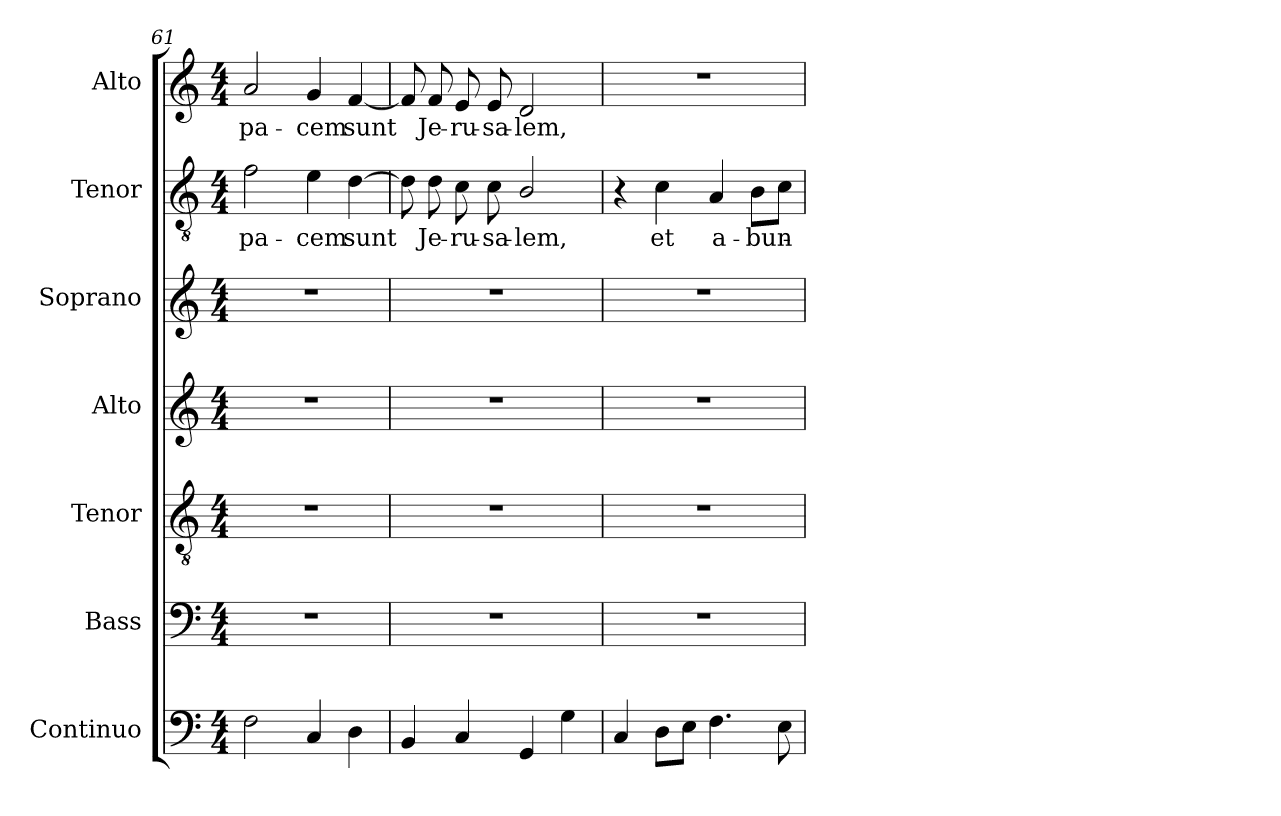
**kern	**kern	**kern	**kern	**kern	**kern	**text	**kern	**text
*part7	*part6	*part5	*part4	*part3	*part2	*part2	*part1	*part1
*staff7	*staff6	*staff5	*staff4	*staff3	*staff2	*staff2	*staff1	*staff1
*I"Continuo	*I"Bass	*I"Tenor	*I"Alto	*I"Soprano	*I"Tenor	*	*I"Alto	*
*I'Cont.	*I'B.	*I'T.	*I'A.	*I'S.	*I'T.	*	*I'A.	*
!!LO:LB:g=z
*clefF4	*clefF4	*clefGv2	*clefG2	*clefG2	*clefGv2	*	*clefG2	*
*	*	*ITrd7c12	*	*	*ITrd7c12	*	*	*
*k[]	*k[]	*k[]	*k[]	*k[]	*k[]	*	*k[]	*
*C:	*C:	*C:	*C:	*C:	*C:	*	*C:	*
*M4/4	*M4/4	*M4/4	*M4/4	*M4/4	*M4/4	*	*M4/4	*
=61	=61	=61	=61	=61	=61	=61	=61	=61
!	!	!	!	!	!	!LO:LY:b:color=#000000	!	!
!	!	!	!	!	!	!	!	!LO:LY:b:color=#000000
2Fi\	1r	1r	1r	1r	2Fi\	pa-	2ai/	pa-
!	!	!	!	!	!	!LO:LY:b:color=#000000	!	!
!	!	!	!	!	!	!	!	!LO:LY:b:color=#000000
4Ci/	.	.	.	.	4Ei\	-cem	4gi/	-cem
!	!	!	!	!	!	!LO:LY:b:color=#000000	!	!
!	!	!	!	!	!	!	!	!LO:LY:b:color=#000000
4Di\	.	.	.	.	[4Di\	sunt	[4fi/	sunt
=62	=62	=62	=62	=62	=62	=62	=62	=62
4BBi/	1r	1r	1r	1r	8Di\]	.	8fi/]	.
!	!	!	!	!	!	!LO:LY:b:color=#000000	!	!
!	!	!	!	!	!	!	!	!LO:LY:b:color=#000000
.	.	.	.	.	8Di\	Je-	8fi/	Je-
!	!	!	!	!	!	!LO:LY:b:color=#000000	!	!
!	!	!	!	!	!	!	!	!LO:LY:b:color=#000000
4Ci/	.	.	.	.	8Ci\	-ru-	8ei/	-ru-
!	!	!	!	!	!	!LO:LY:b:color=#000000	!	!
!	!	!	!	!	!	!	!	!LO:LY:b:color=#000000
.	.	.	.	.	8Ci\	-sa-	8ei/	-sa-
!	!	!	!	!	!	!LO:LY:b:color=#000000	!	!
!	!	!	!	!	!	!	!	!LO:LY:b:color=#000000
4GGi/	.	.	.	.	2BBi/	-lem,	2di/	-lem,
4Gi\	.	.	.	.	.	.	.	.
=63	=63	=63	=63	=63	=63	=63	=63	=63
4Ci/	1r	1r	1r	1r	4r	.	1r	.
!	!	!	!	!	!	!LO:LY:b:color=#000000	!	!
8Di\L	.	.	.	.	4Ci\	et	.	.
8Ei\J	.	.	.	.	.	.	.	.
!	!	!	!	!	!	!LO:LY:b:color=#000000	!	!
4.Fi\	.	.	.	.	4AAi/	a-	.	.
!	!	!	!	!	!	!LO:LY:b:color=#000000	!	!
.	.	.	.	.	8BBi\L	-bun-	.	.
8Ei\	.	.	.	.	8Ci\J	.	.	.
=	=	=	=	=	=	=	=	=
*-	*-	*-	*-	*-	*-	*-	*-	*-
